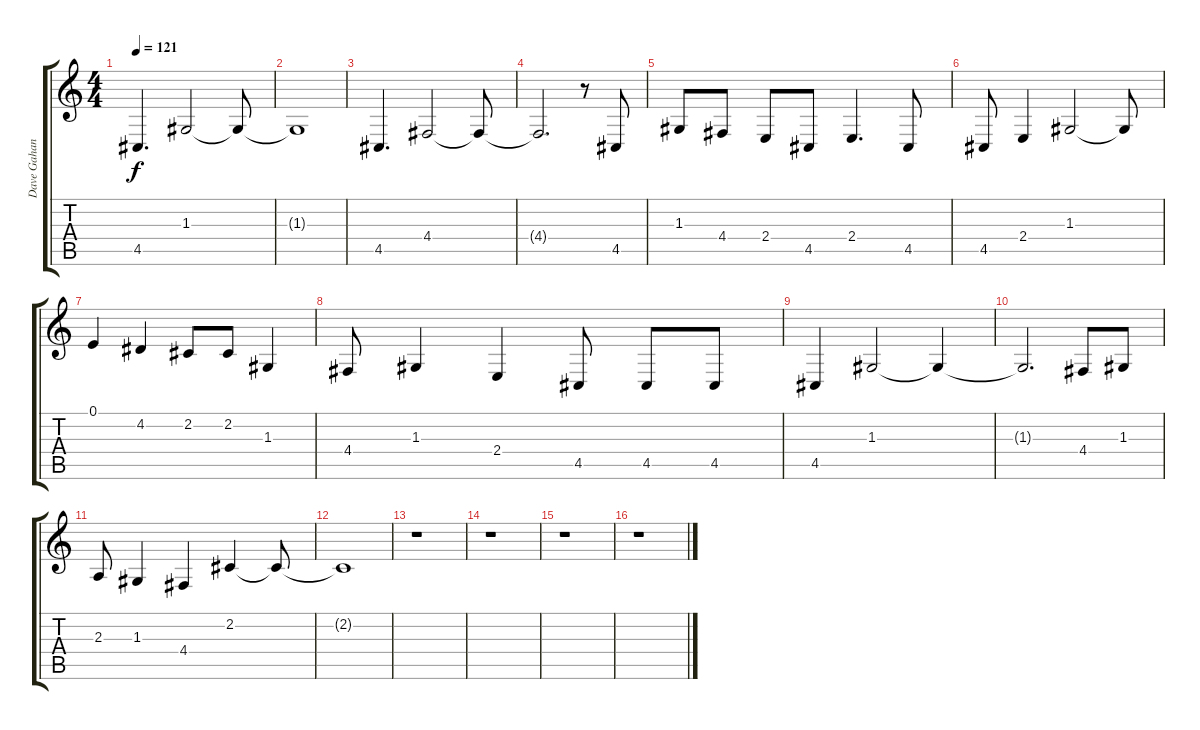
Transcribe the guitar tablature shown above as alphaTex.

\track ("Dave Gahan - Vocals" "Dave Gahan") {instrument baritonesax}
\staff {score tabs}
\tuning (E4 B3 G3 D3 A2 E2) {hide}
\ts (4 4)
\tempo 121
\clef g2
\ks c
4.5.4{d dy f} 1.3.2 1.3{t}.8 |
1.3{t}.1 |
4.5.4{d} 4.4.2 4.4{t}.8 |
4.4{t}.2{d} r.8 4.5.8 |
1.3.8 4.4.8 2.4.8 4.5.8 2.4.4{d} 4.5.8 |
4.5.8 2.4.4 1.3.2 1.3{t}.8 |
0.1.4 4.2.4 2.2.8 2.2.8 1.3.4 |
4.4.8 1.3.4 2.4.4 4.5.8 4.5.8 4.5.8 |
4.5.4 1.3.2 1.3{t}.4 |
1.3{t}.2{d} 4.4.8 1.3.8 |
2.3.8 1.3.4 4.4.4 2.2.4 2.2{t}.8 |
2.2{t}.1 |
r.1 |
r.1 |
r.1 |
r.1
